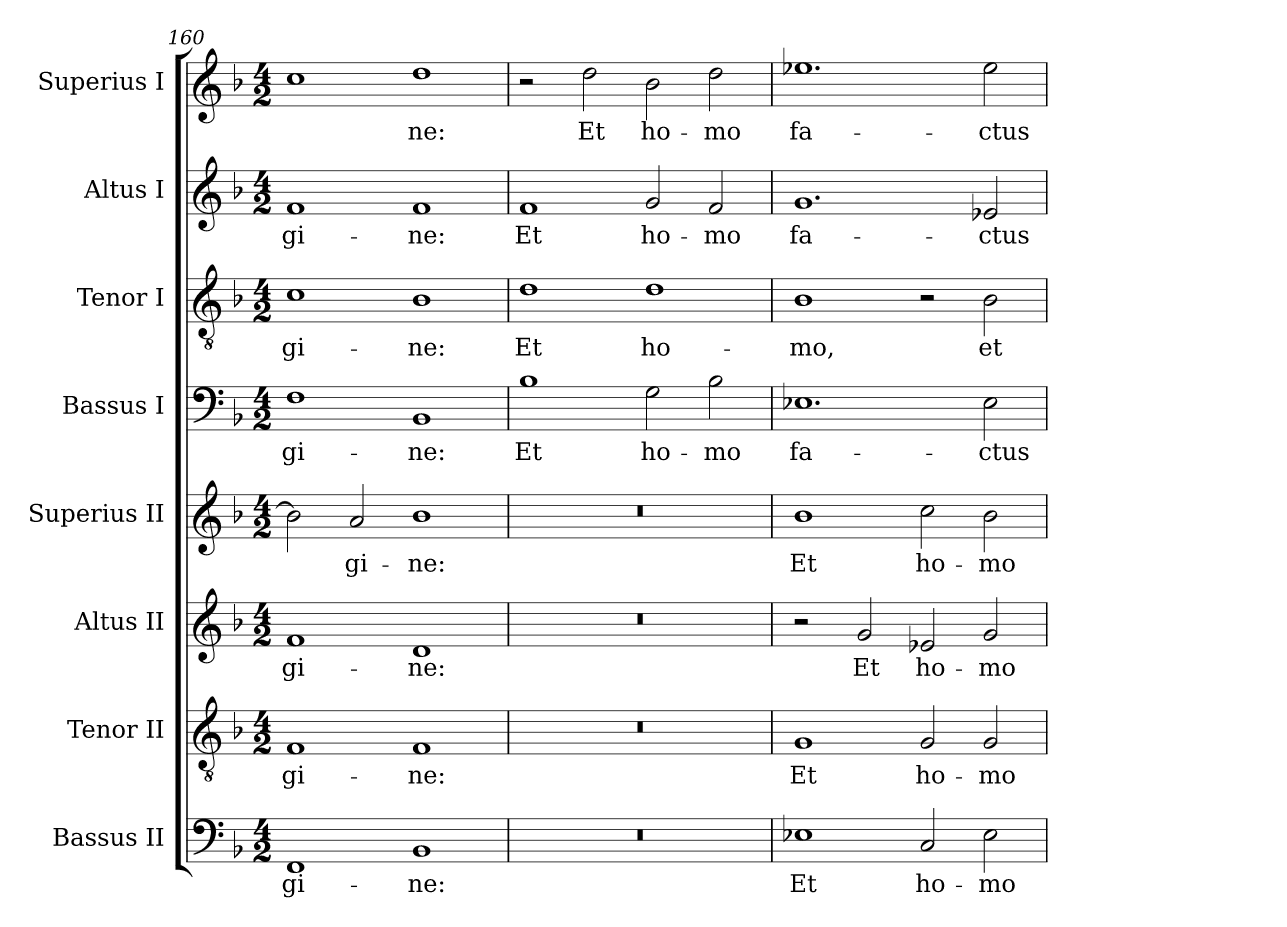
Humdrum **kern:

**kern	**text	**kern	**text	**kern	**text	**kern	**text	**kern	**text	**kern	**text	**kern	**text	**kern	**text
*part8	*part8	*part7	*part7	*part6	*part6	*part5	*part5	*part4	*part4	*part3	*part3	*part2	*part2	*part1	*part1
*staff8	*staff8	*staff7	*staff7	*staff6	*staff6	*staff5	*staff5	*staff4	*staff4	*staff3	*staff3	*staff2	*staff2	*staff1	*staff1
*I"Bassus II	*	*I"Tenor II	*	*I"Altus II	*	*I"Superius II	*	*I"Bassus I	*	*I"Tenor I	*	*I"Altus I	*	*I"Superius I	*
*I'B.	*	*I'T.	*	*I'A.	*	*I'S.	*	*I'B.	*	*I'T.	*	*I'A.	*	*I'S.	*
*clefF4	*	*clefGv2	*	*clefG2	*	*clefG2	*	*clefF4	*	*clefGv2	*	*clefG2	*	*clefG2	*
*	*	*ITrd7c12	*	*	*	*	*	*	*	*ITrd7c12	*	*	*	*	*
*k[b-]	*	*k[b-]	*	*k[b-]	*	*k[b-]	*	*k[b-]	*	*k[b-]	*	*k[b-]	*	*k[b-]	*
*d:	*	*d:	*	*d:	*	*d:	*	*d:	*	*d:	*	*d:	*	*d:	*
*M4/2	*	*M4/2	*	*M4/2	*	*M4/2	*	*M4/2	*	*M4/2	*	*M4/2	*	*M4/2	*
=160	=160	=160	=160	=160	=160	=160	=160	=160	=160	=160	=160	=160	=160	=160	=160
!	!LO:LY:b	!	!LO:LY:b	!	!LO:LY:b	!	!	!	!LO:LY:b	!	!LO:LY:b	!	!LO:LY:b	!	!
1FF	-gi-	1FF	-gi-	1f	-gi-	2b-\]	.	1F	-gi-	1C	-gi-	1f	-gi-	1cc	.
!	!	!	!	!	!	!	!LO:LY:b	!	!	!	!	!	!	!	!
.	.	.	.	.	.	2a/	-gi-	.	.	.	.	.	.	.	.
!	!LO:LY:b	!	!LO:LY:b	!	!LO:LY:b	!	!LO:LY:b	!	!LO:LY:b	!	!LO:LY:b	!	!LO:LY:b	!	!LO:LY:b
1BB-	-ne:	1FF	-ne:	1d	-ne:	1b-	-ne:	1BB-	-ne:	1BB-	-ne:	1f	-ne:	1dd	-ne:
!!LO:LB:g=z
=161	=161	=161	=161	=161	=161	=161	=161	=161	=161	=161	=161	=161	=161	=161	=161
!LO:N:vis=1	!	!LO:N:vis=1	!	!LO:N:vis=1	!	!LO:N:vis=1	!	!	!LO:LY:b	!	!LO:LY:b	!	!LO:LY:b	!	!
0r	.	0r	.	0r	.	0r	.	1B-	Et	1D	Et	1f	Et	2r	.
!	!	!	!	!	!	!	!	!	!	!	!	!	!	!	!LO:LY:b
.	.	.	.	.	.	.	.	.	.	.	.	.	.	2dd\	Et
!	!	!	!	!	!	!	!	!	!LO:LY:b	!	!LO:LY:b	!	!LO:LY:b	!	!LO:LY:b
.	.	.	.	.	.	.	.	2G\	ho-	1D	ho-	2g/	ho-	2b-\	ho-
!	!	!	!	!	!	!	!	!	!LO:LY:b	!	!	!	!LO:LY:b	!	!LO:LY:b
.	.	.	.	.	.	.	.	2B-\	-mo	.	.	2f/	-mo	2dd\	-mo
=162	=162	=162	=162	=162	=162	=162	=162	=162	=162	=162	=162	=162	=162	=162	=162
!	!LO:LY:b	!	!LO:LY:b	!	!	!	!LO:LY:b	!	!LO:LY:b	!	!LO:LY:b	!	!LO:LY:b	!	!LO:LY:b
1E-X	Et	1GG	Et	2r	.	1b-	Et	1.E-X	fa-	1BB-	-mo,	1.g	fa-	1.ee-X	fa-
!	!	!	!	!	!LO:LY:b	!	!	!	!	!	!	!	!	!	!
.	.	.	.	2g/	Et	.	.	.	.	.	.	.	.	.	.
!	!LO:LY:b	!	!LO:LY:b	!	!LO:LY:b	!	!LO:LY:b	!	!	!	!	!	!	!	!
2C/	ho-	2GG/	ho-	2e-X/	ho-	2cc\	ho-	.	.	2r	.	.	.	.	.
!	!LO:LY:b	!	!LO:LY:b	!	!LO:LY:b	!	!LO:LY:b	!	!LO:LY:b	!	!LO:LY:b	!	!LO:LY:b	!	!LO:LY:b
2E-\	-mo	2GG/	-mo	2g/	-mo	2b-\	-mo	2E-\	-ctus	2BB-\	et	2e-X/	-ctus	2ee-\	-ctus
=	=	=	=	=	=	=	=	=	=	=	=	=	=	=	=
*-	*-	*-	*-	*-	*-	*-	*-	*-	*-	*-	*-	*-	*-	*-	*-
